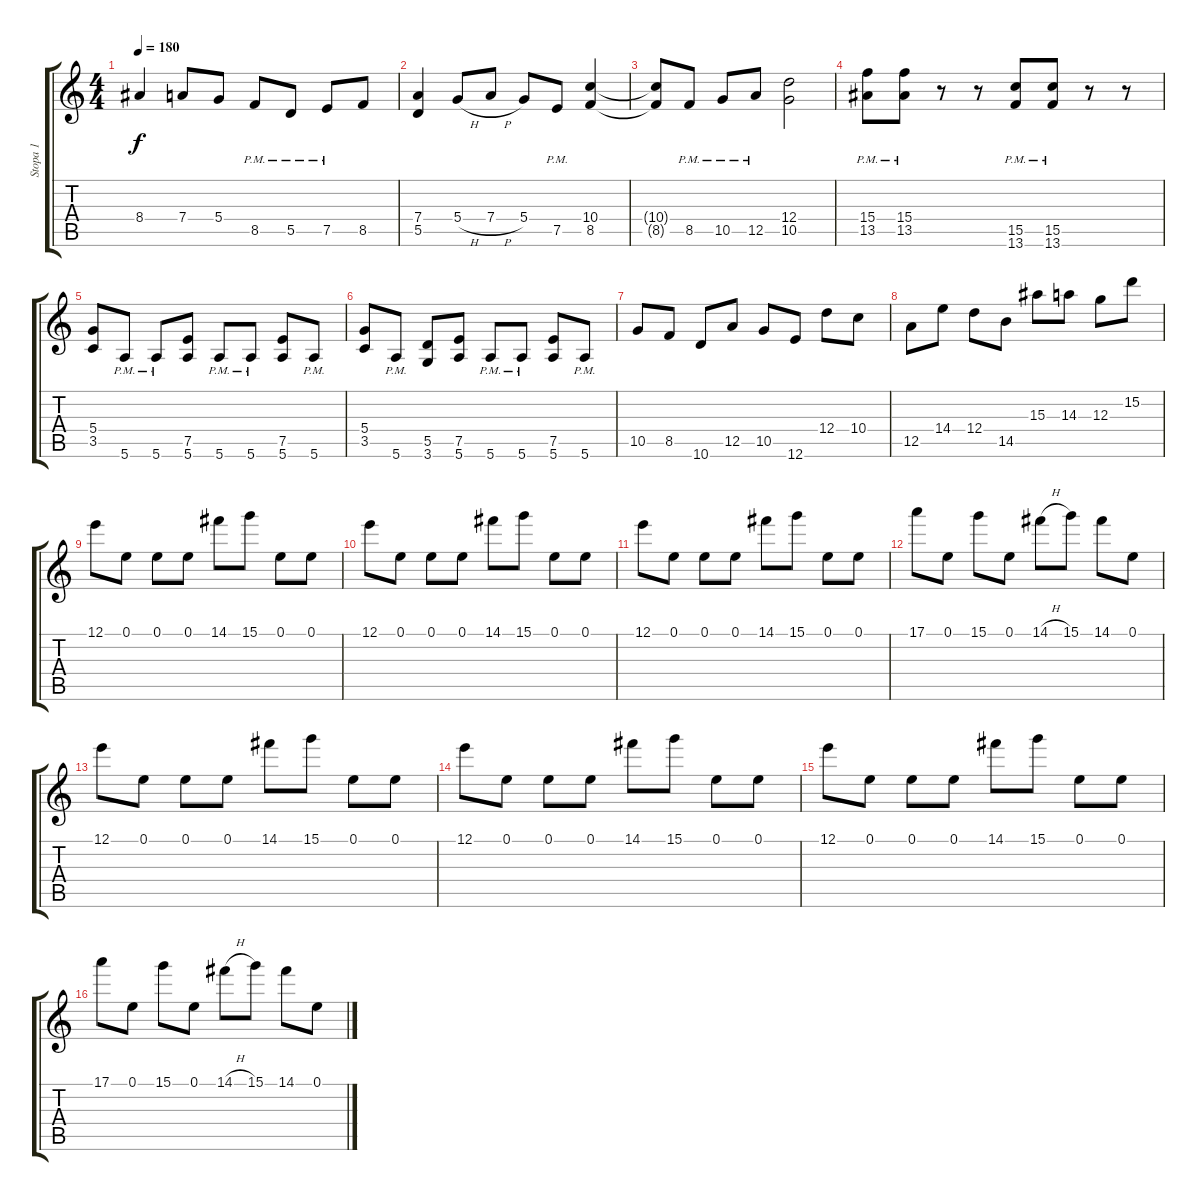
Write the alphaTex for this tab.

\track ("Stopa 1" "Stopa 1") {instrument overdrivenguitar}
\staff {score tabs}
\tuning (E4 B3 G3 D3 A2 E2) {hide}
\ts (4 4)
\tempo 180
\clef g2
\ks c
8.4.4{dy f} 7.4.8 5.4.8 8.5{pm}.8 5.5{pm}.8 7.5{pm}.8 8.5.8 |
(7.4 5.5).4 5.4{h}.8 7.4{h}.8 5.4.8 7.5{pm}.8 (10.4 8.5).4 |
(10.4{t} 8.5{t}).8 8.5{pm}.8 10.5{pm}.8 12.5{pm}.8 (12.4 10.5).2 |
(15.4{pm} 13.5{pm}).8 (15.4{pm} 13.5{pm}).8 r.8 r.8 (15.5{pm} 13.6{pm}).8 (15.5{pm} 13.6{pm}).8 r.8 r.8 |
(5.4 3.5).8 5.6{pm}.8 5.6{pm}.8 (7.5 5.6).8 5.6{pm}.8 5.6{pm}.8 (7.5 5.6).8 5.6{pm}.8 |
(5.4 3.5).8 5.6{pm}.8 (5.5 3.6).8 (7.5 5.6).8 5.6{pm}.8 5.6{pm}.8 (7.5 5.6).8 5.6{pm}.8 |
10.5.8 8.5.8 10.6.8 12.5.8 10.5.8 12.6.8 12.4.8 10.4.8 |
12.5.8 14.4.8 12.4.8 14.5.8 15.3.8 14.3.8 12.3.8 15.2.8 |
12.1.8 0.1.8 0.1.8 0.1.8 14.1.8 15.1.8 0.1.8 0.1.8 |
12.1.8 0.1.8 0.1.8 0.1.8 14.1.8 15.1.8 0.1.8 0.1.8 |
12.1.8 0.1.8 0.1.8 0.1.8 14.1.8 15.1.8 0.1.8 0.1.8 |
17.1.8 0.1.8 15.1.8 0.1.8 14.1{h}.8 15.1.8 14.1.8 0.1.8 |
12.1.8 0.1.8 0.1.8 0.1.8 14.1.8 15.1.8 0.1.8 0.1.8 |
12.1.8 0.1.8 0.1.8 0.1.8 14.1.8 15.1.8 0.1.8 0.1.8 |
12.1.8 0.1.8 0.1.8 0.1.8 14.1.8 15.1.8 0.1.8 0.1.8 |
17.1.8 0.1.8 15.1.8 0.1.8 14.1{h}.8 15.1.8 14.1.8 0.1.8
